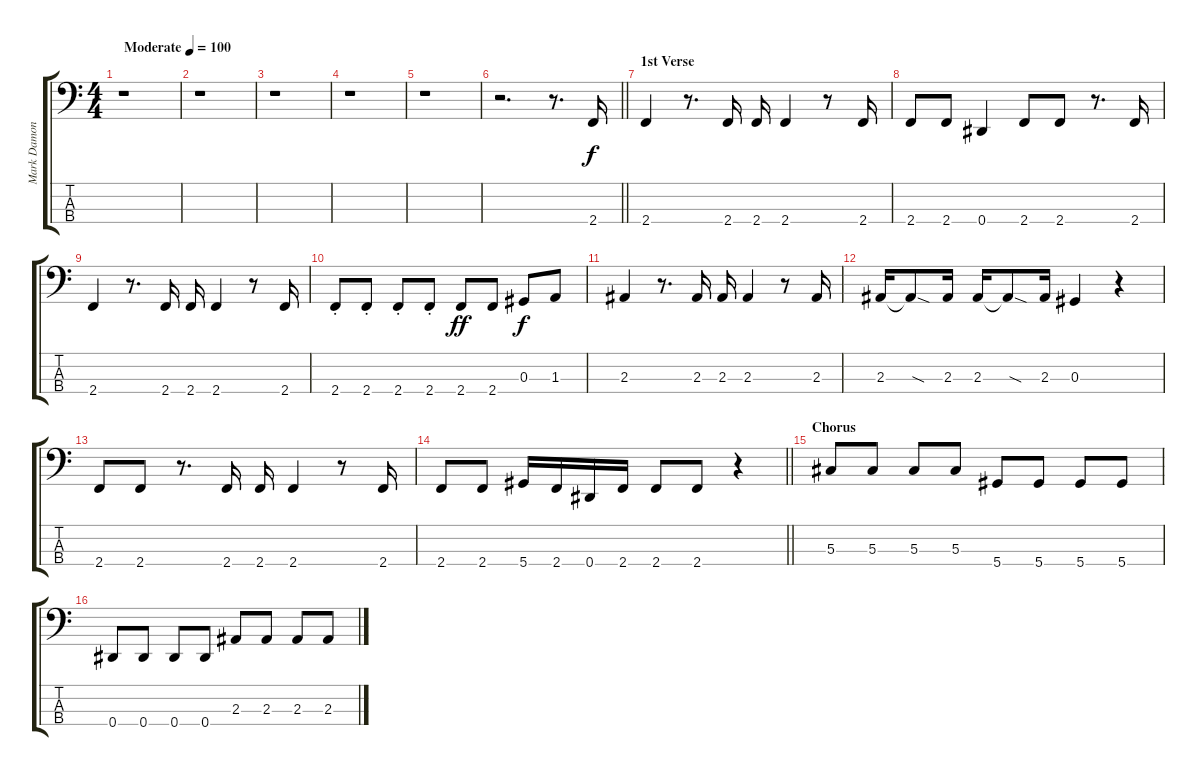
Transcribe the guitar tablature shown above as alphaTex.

\track ("Mark Damon" "Mark Damon") {instrument slapbass1}
\staff {score tabs}
\tuning (Gb2 Db2 Ab1 Eb1) {hide}
\ts (4 4)
\tempo (100 "Moderate")
\clef f4
\ks c
r.1{dy f instrument slapbass1} |
r.1 |
r.1 |
r.1 |
r.1 |
\barLineRight lightlight
r.2{d} r.8{d} 2.4.16 |
\section ("" "1st Verse")
2.4.4 r.8{d} 2.4.16 2.4.16 2.4.4 r.8 2.4.16 |
2.4.8 2.4.8 0.4.4 2.4.8 2.4.8 r.8{d} 2.4.16 |
2.4.4 r.8{d} 2.4.16 2.4.16 2.4.4 r.8 2.4.16 |
2.4{st}.8 2.4{st}.8 2.4{st}.8 2.4{st}.8 2.4.8{dy ff} 2.4.8 0.3.8{dy f} 1.3.8 |
2.3.4 r.8{d} 2.3.16 2.3.16 2.3.4 r.8 2.3.16 |
2.3.16 2.3{sod t}.8 2.3.16 2.3.16 2.3{sod t}.8 2.3.16 0.3.4 r.4 |
2.4.8 2.4.8 r.8{d} 2.4.16 2.4.16 2.4.4 r.8 2.4.16 |
\barLineRight lightlight
2.4.8 2.4.8 5.4.16 2.4.16 0.4.16 2.4.16 2.4.8 2.4.8 r.4 |
\section ("" "Chorus")
5.3.8 5.3.8 5.3.8 5.3.8 5.4.8 5.4.8 5.4.8 5.4.8 |
0.4.8 0.4.8 0.4.8 0.4.8 2.3.8 2.3.8 2.3.8 2.3.8
